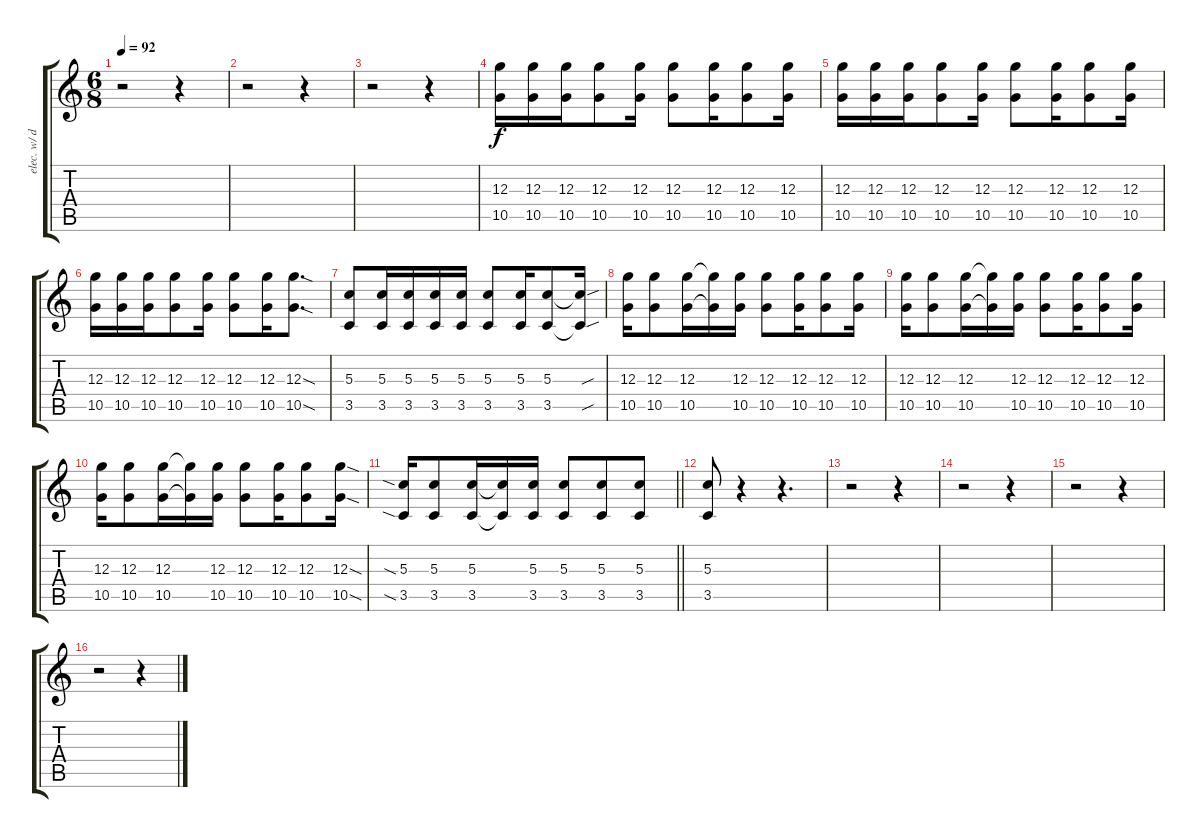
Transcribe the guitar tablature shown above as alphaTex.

\track ("elec. w/ dist." "elec. w/ d") {instrument distortionguitar}
\staff {score tabs}
\tuning (E4 B3 G3 D3 A2 E2) {hide}
\ts (6 8)
\tempo 92
\clef g2
\ks c
r.2{dy f} r.4 |
r.2 r.4 |
r.2 r.4 |
(12.3 10.5).16 (12.3 10.5).16 (12.3 10.5).16 (12.3 10.5).8 (12.3 10.5).16 (12.3 10.5).8 (12.3 10.5).16 (12.3 10.5).8 (12.3 10.5).16 |
(12.3 10.5).16 (12.3 10.5).16 (12.3 10.5).16 (12.3 10.5).8 (12.3 10.5).16 (12.3 10.5).8 (12.3 10.5).16 (12.3 10.5).8 (12.3 10.5).16 |
(12.3 10.5).16 (12.3 10.5).16 (12.3 10.5).16 (12.3 10.5).8 (12.3 10.5).16 (12.3 10.5).8 (12.3 10.5).16 (12.3{sod} 10.5{sod}).8{d} |
(5.3 3.5).8 (5.3 3.5).16 (5.3 3.5).16 (5.3 3.5).16 (5.3 3.5).16 (5.3 3.5).8 (5.3 3.5).16 (5.3 3.5).8 (5.3{sou t} 3.5{sou t}).16 |
(12.3 10.5).16 (12.3 10.5).8 (12.3 10.5).16 (12.3{t} 10.5{t}).16 (12.3 10.5).16 (12.3 10.5).8 (12.3 10.5).16 (12.3 10.5).8 (12.3 10.5).16 |
(12.3 10.5).16 (12.3 10.5).8 (12.3 10.5).16 (12.3{t} 10.5{t}).16 (12.3 10.5).16 (12.3 10.5).8 (12.3 10.5).16 (12.3 10.5).8 (12.3 10.5).16 |
(12.3 10.5).16 (12.3 10.5).8 (12.3 10.5).16 (12.3{t} 10.5{t}).16 (12.3 10.5).16 (12.3 10.5).8 (12.3 10.5).16 (12.3 10.5).8 (12.3{sod} 10.5{sod}).16 |
\barLineRight lightlight
(5.3{sia} 3.5{sia}).16 (5.3 3.5).8 (5.3 3.5).16 (5.3{t} 3.5{t}).16 (5.3 3.5).16 (5.3 3.5).8 (5.3 3.5).8 (5.3 3.5).8 |
(5.3 3.5).8 r.4 r.4{d} |
r.2 r.4 |
r.2 r.4 |
r.2 r.4 |
r.2 r.4
